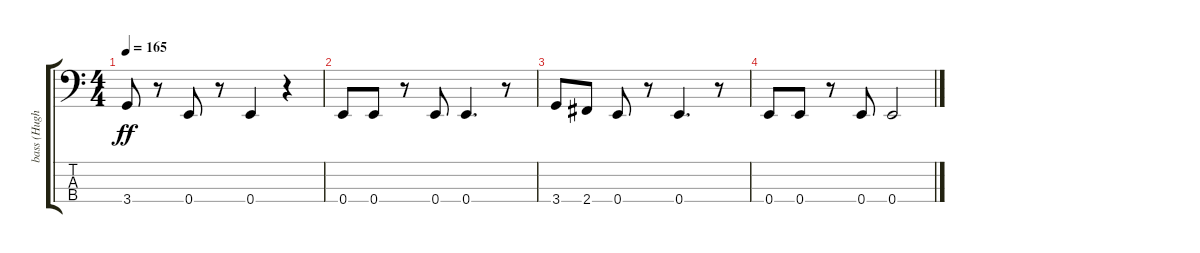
\track ("bass (Hughes)" "bass (Hugh") {instrument electricbasspick}
\staff {score tabs}
\tuning (G2 D2 A1 E1) {hide}
\ts (4 4)
\tempo 165
\clef f4
\ks c
3.4.8{dy ff} r.8 0.4.8 r.8 0.4.4 r.4 |
0.4.8 0.4.8 r.8 0.4.8 0.4.4{d} r.8 |
3.4.8 2.4.8 0.4.8 r.8 0.4.4{d} r.8 |
0.4.8 0.4.8 r.8 0.4.8 0.4.2
